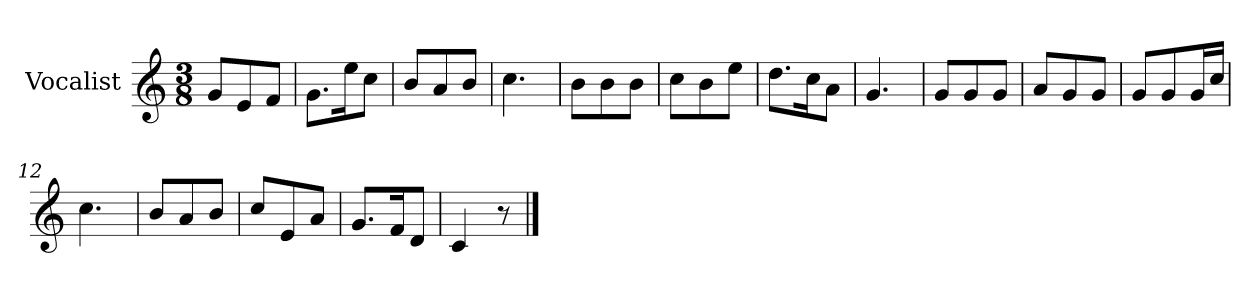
**kern
*part1
*staff1
*I"Vocalist
*k[]
*C:
*M3/8
=1
8gL
8e
8fJ
=2
8.gL
16eeK
8ccJ
=3
8bL
8a
8bJ
=4
4.cc
=5
8bL
8b
8bJ
=6
8ccL
8b
8eeJ
=7
8.ddL
16ccK
8aJ
=8
4.g
=9
8gL
8g
8gJ
=10
8aL
8g
8gJ
=11
8gL
8g
16gL
16ccJJ
=12
4.cc
=13
8bL
8a
8bJ
=14
8ccL
8e
8aJ
=15
8.gL
16fK
8dJ
=16
4c
8r
==
*-
